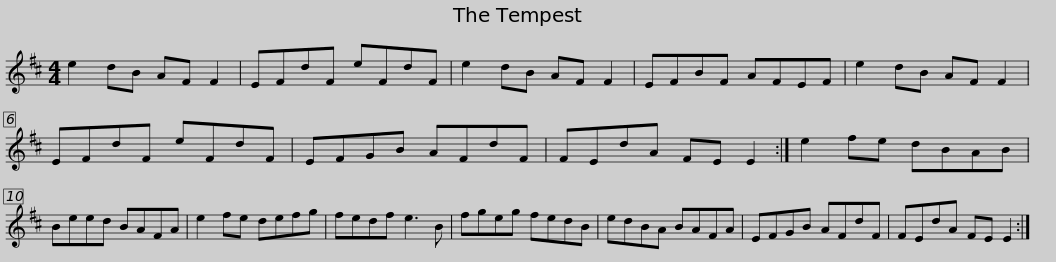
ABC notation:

X:1
L:1/8
M:4/4
I:linebreak $
K:D
V:1 treble
V:1
 e2 dB AF F2 | EFdF eFdF | e2 dB AF F2 | EFBF AFEF | e2 dB AF F2 | %5
 EFdF eFdF |$ EFGB AFdF | FEdA FE E2 :| e2 fe dBAB | Beed BAFA | %10
 e2 fe defg | fedf e3 B |$ fgeg fedB | edBA BAFA | EFGB AFdF | %15
 FEdA FE E2 :| %16
